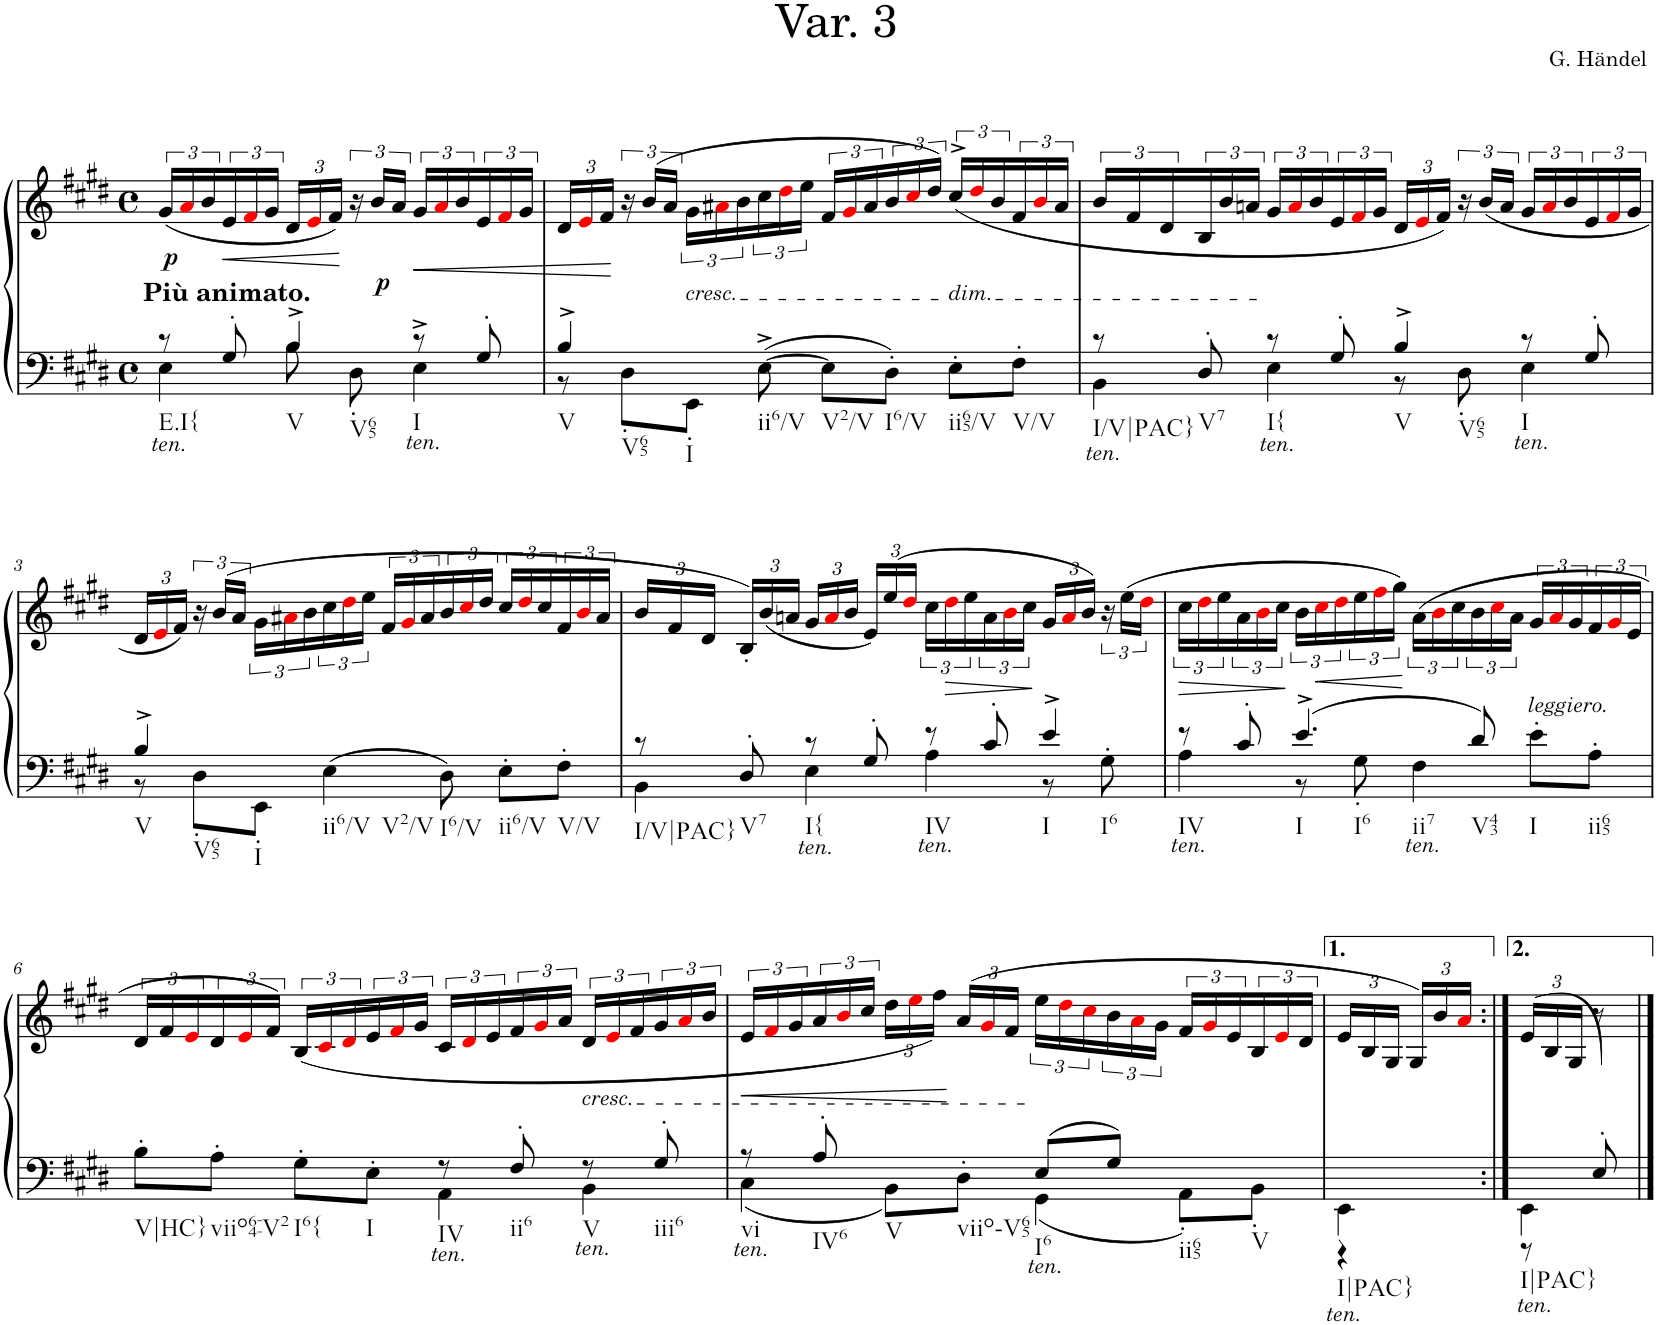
**kern	**kern	**dynam
*part1	*part1	*part1
*staff2	*staff1	*staff1/2
*I"Piano	*	*
*I'Pno.	*	*
*clefF4	*clefG2	*
*k[f#c#g#d#]	*k[f#c#g#d#]	*
*M4/4	*M4/4	*
*met(c)	*met(c)	*
=	=	=
*^	*	*
!	!	!LO:TX:b:B:t=Più animato.	!
!LO:TX:b:i:t=ten.	!	!	!
!LO:TX:b:t=E.I{	!	!	!
!	!	!	!LO:DY:b
8r	4E\	(24g#/LL	p
.	.	24ai/	.
.	.	24b/	.
!	!	!	!LO:HP:b
8G#'/	.	24e/	<
.	.	24f#i/	.
.	.	24g#/JJ	.
*	*	*Xbrackettup	*
!LO:TX:b:t=V	!	!	!
!LO:TX:b:t=V65	!	!	!
4B^/	8B\	24d#/LL	.
.	.	24ei/	.
.	.	24f#/JJ)	.
*	*	*brackettup	*
.	8D#'\	24r	[
!	!	!	!LO:DY:b
.	.	24b/LL	p
.	.	24a/JJ	.
!LO:TX:b:i:t=ten.	!	!	!
!LO:TX:b:t=I	!	!	!
!	!	!	!LO:HP:b
8r	4E^>\	24g#/LL	<
.	.	24ai/	.
.	.	24b/	.
8G#'/	.	24e/	.
.	.	24f#i/	.
.	.	24g#/JJ	.
=1	=1	=1	=1
*	*	*Xbrackettup	*
!LO:TX:b:t=V	!	!	!
!LO:TX:b:t=V65	!	!	!
4B^/	8r	24d#/LL	.
.	.	24ei/	.
.	.	24f#/JJ	.
*	*	*brackettup	*
.	8D#'\L	24r	[
.	.	(24b/LL	.
.	.	24a/JJ	.
!	!	!LO:TX:b:i:t=cresc.	!
!LO:TX:b:t=I	!	!	!
8ryy	8EE'\J	24g#\LL	.
.	.	24a#Xi\	.
.	.	24b\	.
!LO:TX:b:t=ii6/V	!	!	!
[8E^>\	2ryy	24cc#\	.
.	.	24dd#i\	.
.	.	24ee\JJ	.
!LO:TX:b:t=V2/V	!	!	!
8E\L]	.	24f#/LL	.
.	.	24g#i/	.
.	.	24a#/	.
!LO:TX:b:t=I6/V	!	!	!
8D#'>\J	.	24b/	.
.	.	24cc#i/	.
.	.	24dd#/JJ)	.
!	!	!LO:TX:b:i:t=dim.	!
!LO:TX:b:t=ii65/V	!	!	!
8E'\L	.	(24cc#^>/LL	.
.	.	24dd#i/	.
.	.	24b/	.
!LO:TX:b:t=V/V	!	!	!
8F#'\J	8ryy	24f#/	.
.	.	24bi/	.
.	.	24a#/JJ	.
=2	=2	=2	=2
!LO:TX:b:i:t=ten.	!	!	!
!LO:TX:b:t=I/V|PAC}	!	!	!
8r	4BB\	24b/LL	.
.	.	24f#/	.
.	.	24d#/	.
!LO:TX:b:t=V7	!	!	!
8D#'/	.	24B/	.
.	.	24b/	.
.	.	24an/JJ	.
!LO:TX:b:i:t=ten.	!	!	!
!LO:TX:b:t=I{	!	!	!
8r	4E\	24g#/LL	.
.	.	24ai/	.
.	.	24b/	.
8G#'/	.	24e/	.
.	.	24f#i/	.
.	.	24g#/JJ	.
*	*	*Xbrackettup	*
!LO:TX:b:t=V	!	!	!
!LO:TX:b:t=V65	!	!	!
4B^/	8r	24d#/LL	.
.	.	24ei/	.
.	.	24f#/JJ)	.
*	*	*brackettup	*
.	8D#'\	24r	.
.	.	(24b/LL	.
.	.	24a/JJ	.
!LO:TX:b:i:t=ten.	!	!	!
!LO:TX:b:t=I	!	!	!
8r	4E\	24g#/LL	.
.	.	24ai/	.
.	.	24b/	.
8G#'/	.	24e/	.
.	.	24f#i/	.
.	.	24g#/JJ	.
!!LO:LB:g=z
=3	=3	=3	=3
*	*	*Xbrackettup	*
!LO:TX:b:t=V	!	!	!
!LO:TX:b:t=V65	!	!	!
4B^/	8r	24d#/LL	.
.	.	24ei/	.
.	.	24f#/JJ)	.
*	*	*brackettup	*
.	8D#'\L	24r	.
.	.	(24b/LL	.
.	.	24a/JJ	.
!LO:TX:b:t=I	!	!	!
8ryy	8EE'\J	24g#\LL	.
.	.	24a#Xi\	.
.	.	24b\	.
!LO:TX:b:t=ii6/V	!	!	!
!LO:TX:b:t=V2/V	!	!	!
4E\	2ryy	24cc#\	.
.	.	24dd#i\	.
.	.	24ee\JJ	.
.	.	24f#/LL	.
.	.	24g#i/	.
.	.	24a#/	.
!LO:TX:b:t=I6/V	!	!	!
8D#\	.	24b/	.
.	.	24cc#i/	.
.	.	24dd#/JJ	.
!LO:TX:b:t=ii6/V	!	!	!
8E'\L	.	24cc#/LL	.
.	.	24dd#i/	.
.	.	24cc#/	.
!LO:TX:b:t=V/V	!	!	!
8F#'\J	8ryy	24f#/	.
.	.	24bi/	.
.	.	24a#/JJ	.
=4	=4	=4	=4
*	*	*Xbrackettup	*
!LO:TX:b:t=I/V|PAC}	!	!	!
8r	4BB\	24b/LL	.
.	.	24f#/	.
.	.	24d#/JJ	.
!LO:TX:b:t=V7	!	!	!
8D#'/	.	24B'/LL)	.
.	.	(24b/	.
.	.	24an/JJ	.
!LO:TX:b:i:t=ten.	!	!	!
!LO:TX:b:t=I{	!	!	!
8r	4E\	24g#/LL	.
.	.	24ai/	.
.	.	24b/JJ	.
8G#'/	.	24e/LL)	.
.	.	(24ee/	.
.	.	24dd#i/JJ	.
*	*	*brackettup	*
!LO:TX:b:i:t=ten.	!	!	!
!LO:TX:b:t=IV	!	!	!
8r	4A\	24cc#\LL	.
!	!	!	!LO:HP:b
.	.	24dd#i\	>
.	.	24ee\	.
8c#'/	.	24a\	.
.	.	24bi\	.
.	.	24cc#\JJ	.
*	*	*Xbrackettup	*
!LO:TX:b:t=I	!	!	!
!LO:TX:b:t=I6	!	!	!
4e^/	8r	24g#/LL	]
.	.	24ai/	.
.	.	24b/JJ)	.
*	*	*brackettup	*
.	8G#'>\	24r	.
.	.	(24ee\LL	.
.	.	24dd#i\JJ	.
=5	=5	=5	=5
!LO:TX:b:i:t=ten.	!	!	!
!LO:TX:b:t=IV	!	!	!
!	!	!	!LO:HP:b
8r	4A\	24cc#\LL	>
.	.	24dd#i\	.
.	.	24ee\	.
8c#'/	.	24a\	.
.	.	24bi\	.
.	.	24cc#\JJ	.
!LO:TX:b:t=I	!	!	!
!LO:TX:b:t=I6	!	!	!
!LO:TX:b:t=ii7	!	!	!
4.e^/	8r	24b\LL	]
!	!	!	!LO:HP:b
.	.	24cc#i\	<
.	.	24dd#i\	.
.	8G#'\	24ee\	.
.	.	24ff#i\	.
.	.	24gg#\JJ)	.
!	!LO:TX:b:i:t=ten.	!	!
.	4F#\	(24a\LL	[
.	.	24bi\	.
.	.	24cc#\	.
!LO:TX:b:t=V43	!	!	!
8d#/	.	24b\	.
.	.	24cc#i\	.
.	.	24a\JJ	.
!LO:TX:a:i:t=leggiero.	!	!	!
!LO:TX:b:t=I	!	!	!
8e'\L	4ryy	24g#/LL	.
.	.	24ai/	.
.	.	24g#/	.
!LO:TX:b:t=ii65	!	!	!
8A'\J	.	24f#/	.
.	.	24g#i/	.
.	.	24e/JJ	.
!!LO:LB:g=z
=6	=6	=6	=6
!LO:TX:b:t=V|HC}	!	!	!
8B'\L	2ryy	24d#/LL	.
.	.	24f#/	.
.	.	24ei/	.
!LO:TX:b:t=viio64-V2	!	!	!
8A'\J	.	24d#/	.
.	.	24ei/	.
.	.	24f#/JJ)	.
!LO:TX:b:t=I6{	!	!	!
8G#'\L	.	(<24B/LL	.
.	.	24c#i/	.
.	.	24d#i/	.
!LO:TX:b:t=I	!	!	!
8E'\J	.	24e/	.
.	.	24f#i/	.
.	.	24g#/JJ	.
!LO:TX:b:i:t=ten.	!	!	!
!LO:TX:b:t=IV	!	!	!
8r	4AA\	24c#/LL	.
.	.	24d#i/	.
.	.	24e/	.
!LO:TX:b:t=ii6	!	!	!
8F#'/	.	24f#/	.
.	.	24g#i/	.
.	.	24a/JJ	.
!	!	!LO:TX:b:i:t=cresc.	!
!LO:TX:b:i:t=ten.	!	!	!
!LO:TX:b:t=V	!	!	!
8r	4BB\	24d#/LL	.
.	.	24ei/	.
.	.	24f#/	.
!LO:TX:b:t=iii6	!	!	!
8G#'/	.	24g#/	.
.	.	24ai/	.
.	.	24b/JJ	.
=7	=7	=7	=7
!LO:TX:b:i:t=ten.	!	!	!
!LO:TX:b:t=vi	!	!	!
!	!	!	!LO:HP:b
8r	4C#\	24e/LL	<
.	.	24f#i/	.
.	.	24g#/	.
!LO:TX:b:t=IV6	!	!	!
8A'/	.	24a/	.
.	.	24bi/	.
.	.	24cc#/JJ	.
*	*	*Xbrackettup	*
!LO:TX:b:t=V	!	!	!
!LO:TX:b:t=viio-V65	!	!	!
4ryy	8BB\L	24dd#\LL	.
.	.	24eei\	.
.	.	24ff#\JJ)	.
.	8D#'>\J	(24a/LL	[
.	.	24g#i/	.
.	.	24f#/JJ	.
*	*	*brackettup	*
!LO:TX:b:i:t=ten.	!	!	!
!LO:TX:b:t=I6	!	!	!
8E/L	4GG#\	24ee\LL	.
.	.	24dd#i\	.
.	.	24cc#i\	.
8G#/J	.	24b\	.
.	.	24ai\	.
.	.	24g#\JJ	.
!LO:TX:b:t=ii65	!	!	!
!LO:TX:b:t=V	!	!	!
4ryy	8AA'\L	24f#/LL	.
.	.	24g#i/	.
.	.	24e/	.
.	8BB'\J	24B/	.
.	.	24ei/	.
.	.	24d#/JJ	.
=8	=8	=8	=8
*	*	*Xbrackettup	*
!LO:TX:b:i:t=ten.	!	!	!
!LO:TX:b:t=I|PAC}	!	!	!
4EE\	4r	24e/LL	.
.	.	24B/	.
.	.	24G#/JJ	.
.	.	24G#/LL)	.
.	.	24b/	.
.	.	24ai/JJ	.
=8X1:|!	=8X1:|!	=8X1:|!	=8X1:|!
!LO:TX:b:i:t=ten.	!	!	!
!LO:TX:b:t=I|PAC}	!	!	!
4EE\	8r	(>24e/LL	.
.	.	24B/	.
.	.	24G#/JJ	.
.	8E'/)	8r	.
*v	*v	*	*
==	==	==
*-	*-	*-
